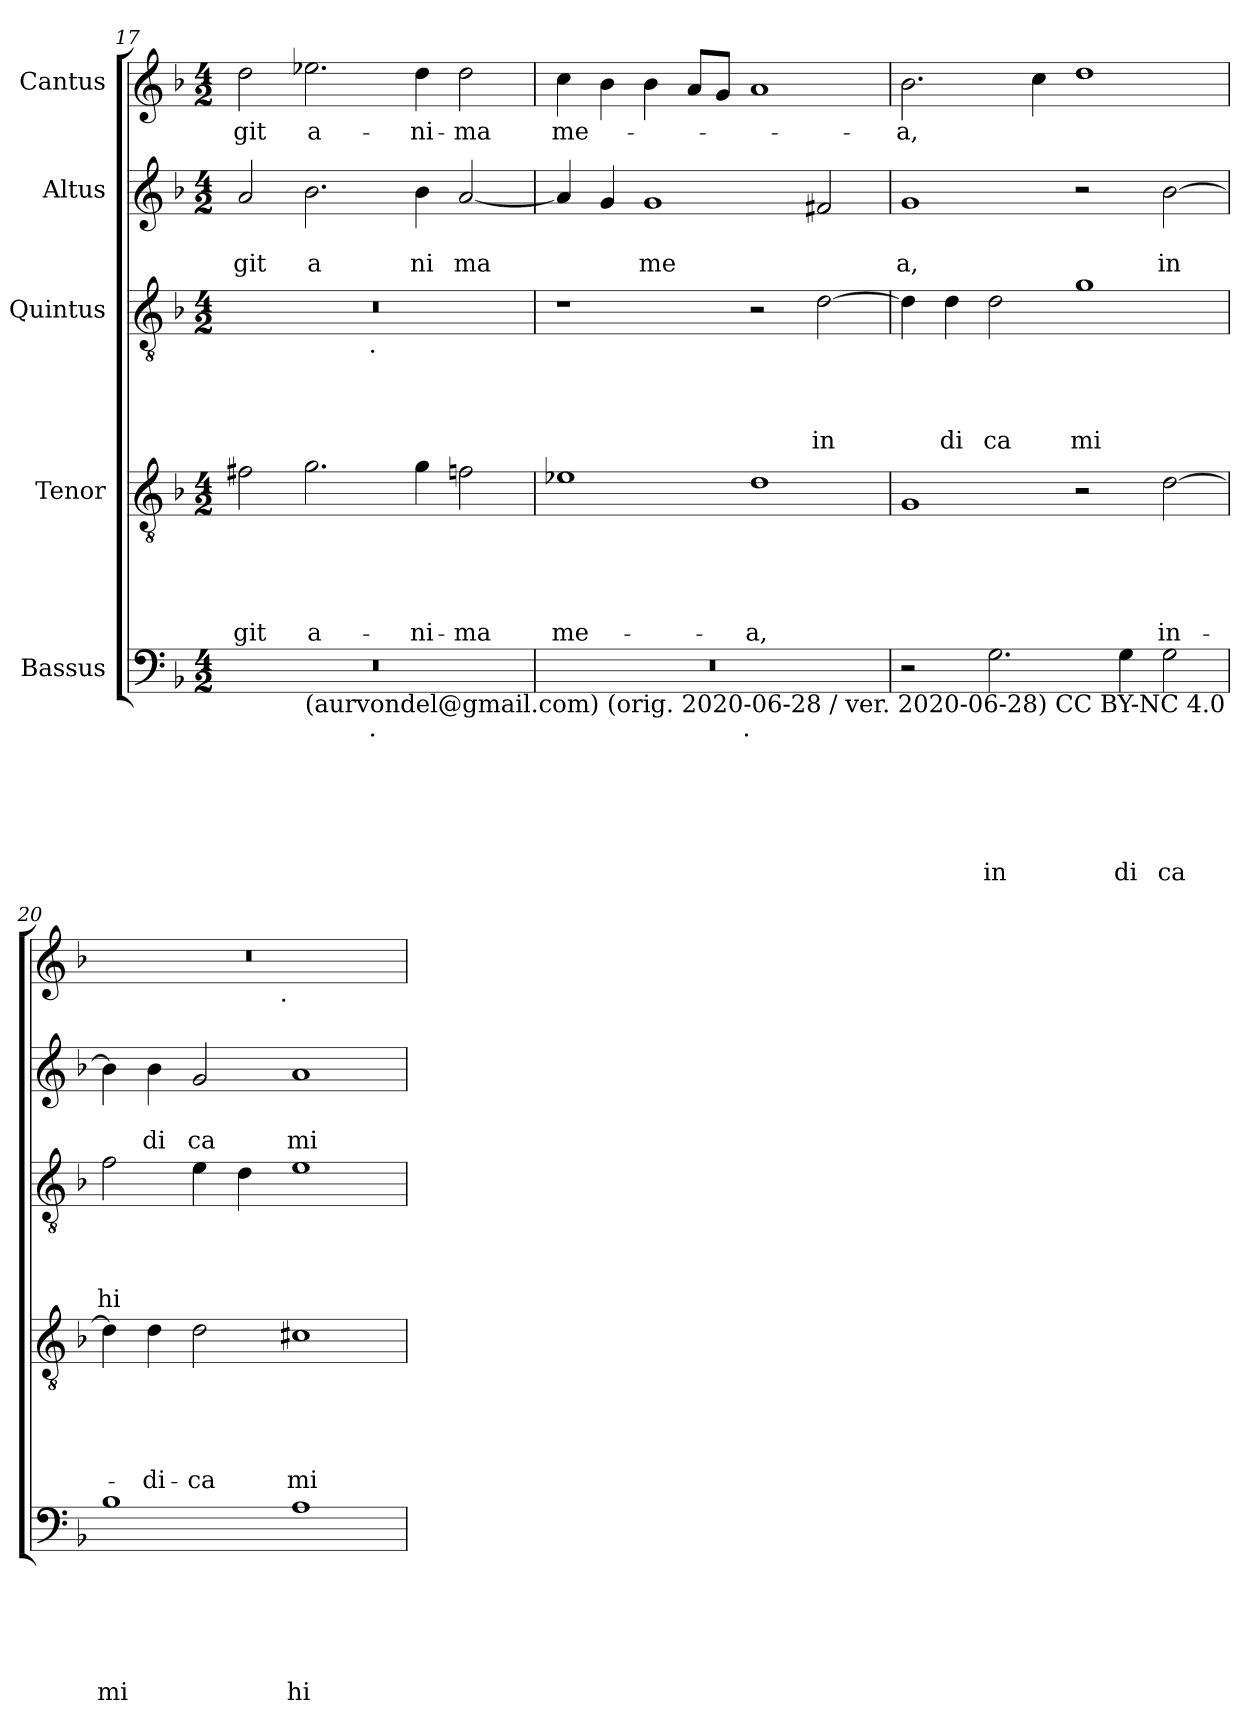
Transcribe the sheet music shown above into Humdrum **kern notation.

**kern	**text	**text	**text	**text	**text	**text	**kern	**text	**text	**text	**text	**text	**kern	**text	**text	**text	**text	**kern	**text	**text	**kern	**text
*part5	*part5	*part5	*part5	*part5	*part5	*part5	*part4	*part4	*part4	*part4	*part4	*part4	*part3	*part3	*part3	*part3	*part3	*part2	*part2	*part2	*part1	*part1
*staff5	*staff5	*staff5	*staff5	*staff5	*staff5	*staff5	*staff4	*staff4	*staff4	*staff4	*staff4	*staff4	*staff3	*staff3	*staff3	*staff3	*staff3	*staff2	*staff2	*staff2	*staff1	*staff1
*I"Bassus	*	*	*	*	*	*	*I"Tenor	*	*	*	*	*	*I"Quintus	*	*	*	*	*I"Altus	*	*	*I"Cantus	*
*clefF4	*	*	*	*	*	*	*clefGv2	*	*	*	*	*	*clefGv2	*	*	*	*	*clefG2	*	*	*clefG2	*
*k[b-]	*	*	*	*	*	*	*k[b-]	*	*	*	*	*	*k[b-]	*	*	*	*	*k[b-]	*	*	*k[b-]	*
*F:	*	*	*	*	*	*	*F:	*	*	*	*	*	*F:	*	*	*	*	*F:	*	*	*F:	*
*M4/2	*	*	*	*	*	*	*M4/2	*	*	*	*	*	*M4/2	*	*	*	*	*M4/2	*	*	*M4/2	*
=17	=17	=17	=17	=17	=17	=17	=17	=17	=17	=17	=17	=17	=17	=17	=17	=17	=17	=17	=17	=17	=17	=17
!	!	!	!	!	!	!	!	!	!	!	!	!LO:LY:b	!	!	!	!	!	!	!	!LO:LY:b	!	!LO:LY:b
*^	*	*	*	*	*	*	*	*	*	*	*	*	*^	*	*	*	*	*	*	*	*	*
*	*^	*	*	*	*	*	*	*	*	*	*	*	*	*	*	*	*	*	*	*	*	*	*	*
0r	2ryy	2ryy	.	.	.	.	.	.	2f#X\	.	.	.	.	-git	0r	2ryy	.	.	.	.	2a/	.	git	2dd\	-git
!	!LO:TX:b:t=(aurvondel@gmail.com) (orig. 2020-06-28 / ver. 2020-06-28) CC BY-NC 4.0	!	!	!	!	!	!	!	!	!	!	!	!	!	!	!	!	!	!	!	!	!	!	!	!
!	!	!	!	!	!	!	!	!	!	!	!	!	!	!LO:LY:b	!	!	!	!	!	!	!	!	!LO:LY:b	!	!LO:LY:b
.	1.ryy	4...ryy	.	.	.	.	.	.	2.g\	.	.	.	.	a-	.	4...ryy	.	.	.	.	2.b-\	.	a	2.ee-X\	a-
!	!	!	!	!	!	!	!	!	!	!	!	!	!	!	!	!LO:TX:b:t=.	!	!	!	!	!	!	!	!	!
!	!	!LO:TX:b:t=.	!	!	!	!	!	!	!	!	!	!	!	!	!	!	!	!	!	!	!	!	!	!	!
.	.	1ryy	.	.	.	.	.	.	.	.	.	.	.	.	.	1ryy	.	.	.	.	.	.	.	.	.
!	!	!	!	!	!	!	!	!	!	!	!	!	!	!LO:LY:b	!	!	!	!	!	!	!	!	!LO:LY:b	!	!LO:LY:b
.	.	.	.	.	.	.	.	.	4g\	.	.	.	.	-ni-	.	.	.	.	.	.	4b-\	.	ni	4dd\	-ni-
!	!	!	!	!	!	!	!	!	!	!	!	!	!	!LO:LY:b	!	!	!	!	!	!	!	!	!LO:LY:b	!	!LO:LY:b
.	.	.	.	.	.	.	.	.	2fn\	.	.	.	.	-ma	.	.	.	.	.	.	[<2a/	.	ma	2dd\	-ma
.	.	32ryy	.	.	.	.	.	.	.	.	.	.	.	.	.	32ryy	.	.	.	.	.	.	.	.	.
=18	=18	=18	=18	=18	=18	=18	=18	=18	=18	=18	=18	=18	=18	=18	=18	=18	=18	=18	=18	=18	=18	=18	=18	=18	=18
!	!	!	!	!	!	!	!	!	!	!	!	!	!	!LO:LY:b	!	!	!	!	!	!	!	!	!	!	!LO:LY:b
*	*v	*v	*	*	*	*	*	*	*	*	*	*	*	*	*v	*v	*	*	*	*	*	*	*	*	*
0r	2ryy	.	.	.	.	.	.	1e-X	.	.	.	.	me-	1r	.	.	.	.	4a/]	.	.	4cc\	me-
.	.	.	.	.	.	.	.	.	.	.	.	.	.	.	.	.	.	.	4g/	.	.	4b-\	.
!	!	!	!	!	!	!	!	!	!	!	!	!	!	!	!	!	!	!	!	!	!LO:LY:b	!	!
.	4ryy	.	.	.	.	.	.	.	.	.	.	.	.	.	.	.	.	.	1g	.	me	4b-\	.
.	8...ryy	.	.	.	.	.	.	.	.	.	.	.	.	.	.	.	.	.	.	.	.	8a/L	.
.	.	.	.	.	.	.	.	.	.	.	.	.	.	.	.	.	.	.	.	.	.	8g/J	.
!	!LO:TX:b:t=.	!	!	!	!	!	!	!	!	!	!	!	!	!	!	!	!	!	!	!	!	!	!
.	1ryy	.	.	.	.	.	.	.	.	.	.	.	.	.	.	.	.	.	.	.	.	.	.
!	!	!	!	!	!	!	!	!	!	!	!	!	!LO:LY:b	!	!	!	!	!	!	!	!	!	!
.	.	.	.	.	.	.	.	1d	.	.	.	.	-a,	2r	.	.	.	.	.	.	.	1a	.
!	!	!	!	!	!	!	!	!	!	!	!	!	!	!	!	!	!	!LO:LY:b	!	!	!	!	!
.	.	.	.	.	.	.	.	.	.	.	.	.	.	[>2d\	.	.	.	in	2f#/	.	.	.	.
.	64ryy	.	.	.	.	.	.	.	.	.	.	.	.	.	.	.	.	.	.	.	.	.	.
=19	=19	=19	=19	=19	=19	=19	=19	=19	=19	=19	=19	=19	=19	=19	=19	=19	=19	=19	=19	=19	=19	=19	=19
!	!	!	!	!	!	!	!	!	!	!	!	!	!	!	!	!	!	!	!	!	!LO:LY:b	!	!LO:LY:b
*v	*v	*	*	*	*	*	*	*	*	*	*	*	*	*	*	*	*	*	*	*	*	*	*
2r	.	.	.	.	.	.	1G	.	.	.	.	.	4d\]	.	.	.	.	1g	.	a,	2.b-\	-a,
!	!	!	!	!	!	!	!	!	!	!	!	!	!	!	!	!	!LO:LY:b	!	!	!	!	!
.	.	.	.	.	.	.	.	.	.	.	.	.	4d\	.	.	.	di	.	.	.	.	.
!	!	!	!	!	!	!LO:LY:b	!	!	!	!	!	!	!	!	!	!	!LO:LY:b	!	!	!	!	!
2.G\	.	.	.	.	.	in	.	.	.	.	.	.	2d\	.	.	.	ca	.	.	.	.	.
.	.	.	.	.	.	.	.	.	.	.	.	.	.	.	.	.	.	.	.	.	4cc\	.
!	!	!	!	!	!	!	!	!	!	!	!	!	!	!	!	!	!LO:LY:b	!	!	!	!	!
.	.	.	.	.	.	.	2r	.	.	.	.	.	1g	.	.	.	mi	2r	.	.	1dd	.
!	!	!	!	!	!	!LO:LY:b	!	!	!	!	!	!	!	!	!	!	!	!	!	!	!	!
4G\	.	.	.	.	.	di	.	.	.	.	.	.	.	.	.	.	.	.	.	.	.	.
!	!	!	!	!	!	!LO:LY:b	!	!	!	!	!	!LO:LY:b	!	!	!	!	!	!	!	!LO:LY:b	!	!
2G\	.	.	.	.	.	ca	[>2d\	.	.	.	.	in-	.	.	.	.	.	[>2b-\	.	in	.	.
=20	=20	=20	=20	=20	=20	=20	=20	=20	=20	=20	=20	=20	=20	=20	=20	=20	=20	=20	=20	=20	=20	=20
!	!	!	!	!	!	!LO:LY:b	!	!	!	!	!	!	!	!	!	!	!LO:LY:b	!	!	!	!	!
*	*	*	*	*	*	*	*	*	*	*	*	*	*	*	*	*	*	*	*	*	*^	*
1B-	.	.	.	.	.	mi	4d\]	.	.	.	.	.	2f\	.	.	.	hi	4b-\]	.	.	0r	2ryy	.
!	!	!	!	!	!	!	!	!	!	!	!	!LO:LY:b	!	!	!	!	!	!	!	!LO:LY:b	!	!	!
.	.	.	.	.	.	.	4d\	.	.	.	.	-di-	.	.	.	.	.	4b-\	.	di	.	.	.
!	!	!	!	!	!	!	!	!	!	!	!	!LO:LY:b	!	!	!	!	!	!	!	!LO:LY:b	!	!	!
.	.	.	.	.	.	.	2d\	.	.	.	.	-ca	4e\	.	.	.	.	2g/	.	ca	.	4...ryy	.
.	.	.	.	.	.	.	.	.	.	.	.	.	4d\	.	.	.	.	.	.	.	.	.	.
!	!	!	!	!	!	!	!	!	!	!	!	!	!	!	!	!	!	!	!	!	!	!LO:TX:b:t=.	!
.	.	.	.	.	.	.	.	.	.	.	.	.	.	.	.	.	.	.	.	.	.	1ryy	.
!	!	!	!	!	!	!LO:LY:b	!	!	!	!	!	!LO:LY:b	!	!	!	!	!	!	!	!LO:LY:b	!	!	!
1A	.	.	.	.	.	hi	1c#X	.	.	.	.	mi-	1e	.	.	.	.	1a	.	mi	.	.	.
.	.	.	.	.	.	.	.	.	.	.	.	.	.	.	.	.	.	.	.	.	.	32ryy	.
*	*	*	*	*	*	*	*	*	*	*	*	*	*	*	*	*	*	*	*	*	*v	*v	*
=	=	=	=	=	=	=	=	=	=	=	=	=	=	=	=	=	=	=	=	=	=	=
*-	*-	*-	*-	*-	*-	*-	*-	*-	*-	*-	*-	*-	*-	*-	*-	*-	*-	*-	*-	*-	*-	*-
